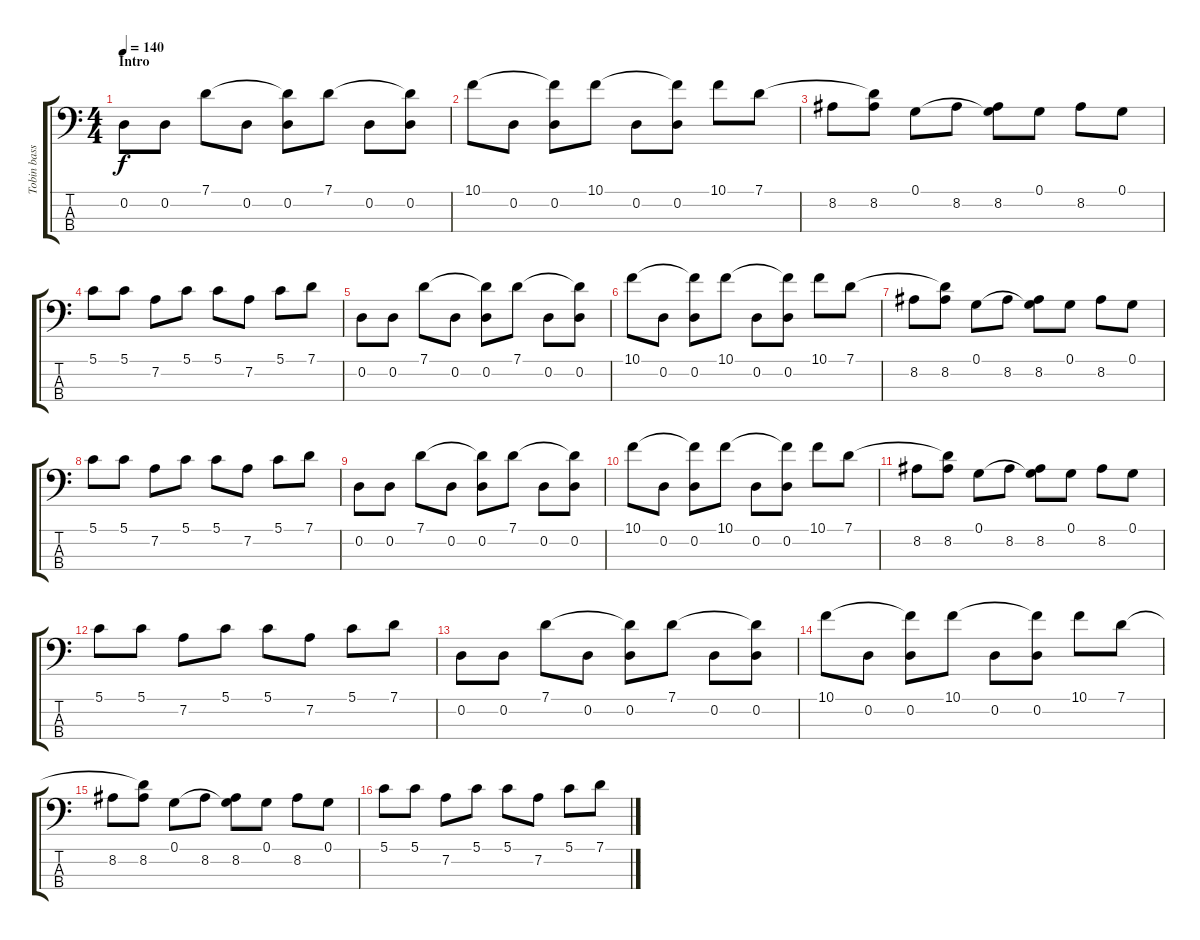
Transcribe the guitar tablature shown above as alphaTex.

\track ("Tobin bass intro" "Tobin bass") {instrument electricbasspick}
\staff {score tabs}
\tuning (G2 D2 A1 E1) {hide}
\ts (4 4)
\section ("" "Intro")
\tempo 140
\clef f4
\ks c
0.2.8{dy f instrument electricbasspick} 0.2.8 7.1.8 0.2.8 (7.1{t} 0.2).8 7.1.8 0.2.8 (7.1{t} 0.2).8 |
10.1.8 0.2.8 (10.1{t} 0.2).8 10.1.8 0.2.8 (10.1{t} 0.2).8 10.1.8 7.1.8 |
8.2.8 (7.1{t} 8.2).8 0.1.8 8.2.8 (0.1{t} 8.2).8 0.1.8 8.2.8 0.1.8 |
5.1.8 5.1.8 7.2.8 5.1.8 5.1.8 7.2.8 5.1.8 7.1.8 |
0.2.8 0.2.8 7.1.8 0.2.8 (7.1{t} 0.2).8 7.1.8 0.2.8 (7.1{t} 0.2).8 |
10.1.8 0.2.8 (10.1{t} 0.2).8 10.1.8 0.2.8 (10.1{t} 0.2).8 10.1.8 7.1.8 |
8.2.8 (7.1{t} 8.2).8 0.1.8 8.2.8 (0.1{t} 8.2).8 0.1.8 8.2.8 0.1.8 |
5.1.8 5.1.8 7.2.8 5.1.8 5.1.8 7.2.8 5.1.8 7.1.8 |
0.2.8 0.2.8 7.1.8 0.2.8 (7.1{t} 0.2).8 7.1.8 0.2.8 (7.1{t} 0.2).8 |
10.1.8 0.2.8 (10.1{t} 0.2).8 10.1.8 0.2.8 (10.1{t} 0.2).8 10.1.8 7.1.8 |
8.2.8 (7.1{t} 8.2).8 0.1.8 8.2.8 (0.1{t} 8.2).8 0.1.8 8.2.8 0.1.8 |
5.1.8 5.1.8 7.2.8 5.1.8 5.1.8 7.2.8 5.1.8 7.1.8 |
0.2.8 0.2.8 7.1.8 0.2.8 (7.1{t} 0.2).8 7.1.8 0.2.8 (7.1{t} 0.2).8 |
10.1.8 0.2.8 (10.1{t} 0.2).8 10.1.8 0.2.8 (10.1{t} 0.2).8 10.1.8 7.1.8 |
8.2.8 (7.1{t} 8.2).8 0.1.8 8.2.8 (0.1{t} 8.2).8 0.1.8 8.2.8 0.1.8 |
5.1.8 5.1.8 7.2.8 5.1.8 5.1.8 7.2.8 5.1.8 7.1.8
